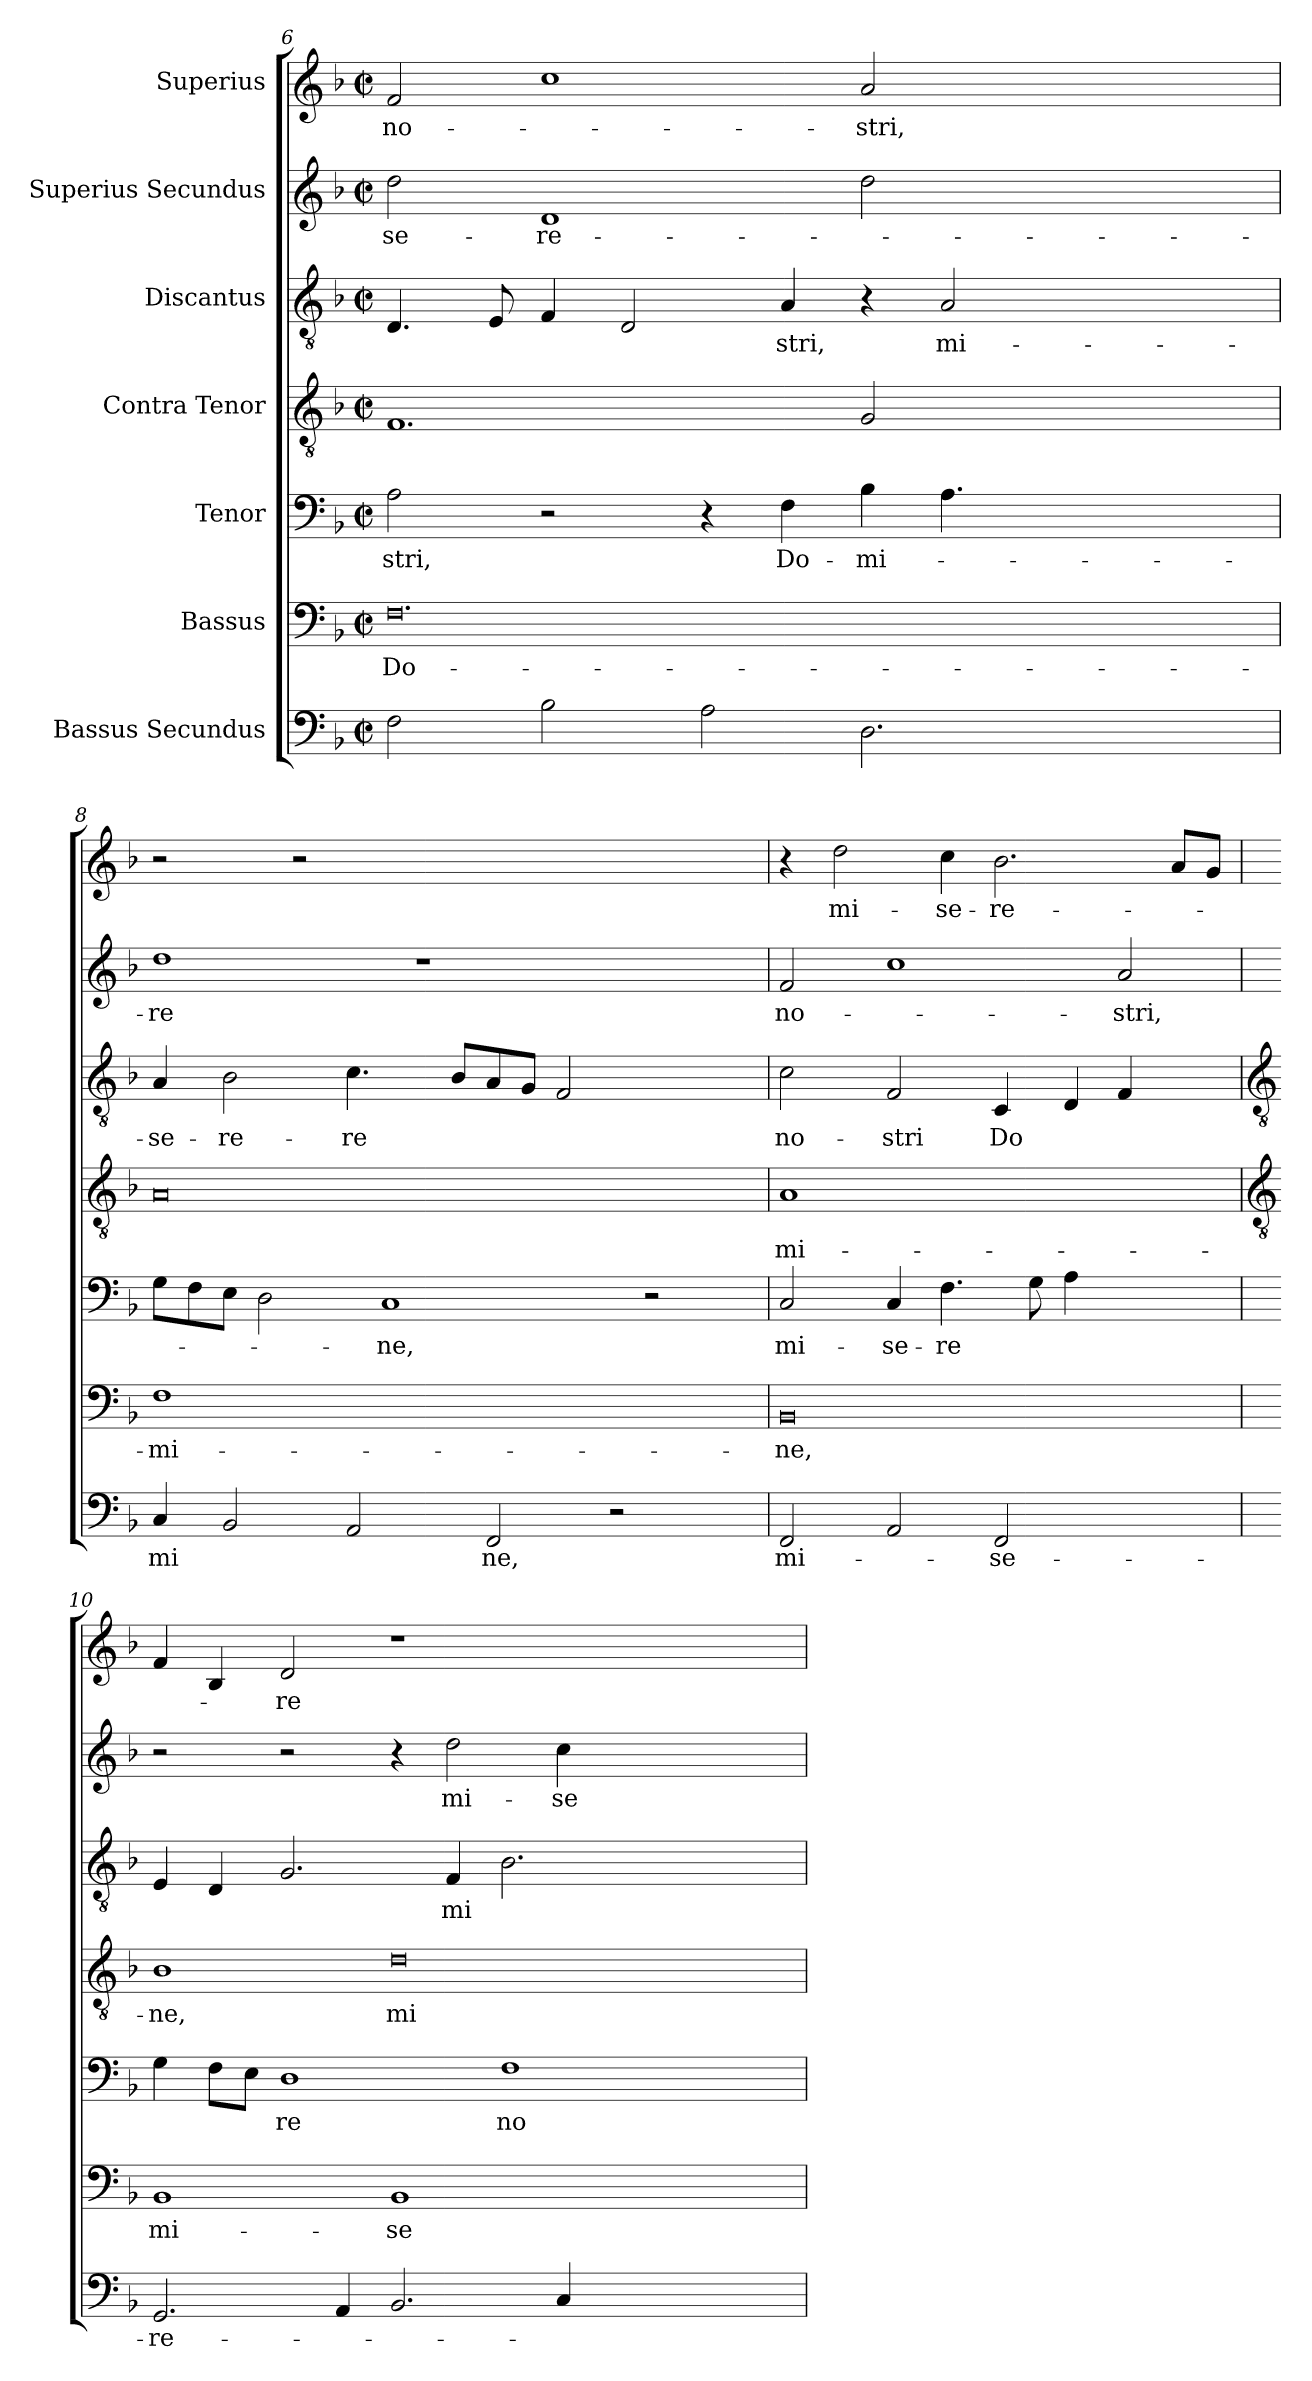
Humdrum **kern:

**kern	**text	**kern	**text	**kern	**text	**kern	**text	**kern	**text	**kern	**text	**kern	**text
*part7	*part7	*part6	*part6	*part5	*part5	*part4	*part4	*part3	*part3	*part2	*part2	*part1	*part1
*staff7	*staff7	*staff6	*staff6	*staff5	*staff5	*staff4	*staff4	*staff3	*staff3	*staff2	*staff2	*staff1	*staff1
*I"Bassus Secundus	*	*I"Bassus	*	*I"Tenor	*	*I"Contra Tenor	*	*I"Discantus	*	*I"Superius Secundus	*	*I"Superius	*
*clefF4	*	*clefF4	*	*clefF4	*	*clefGv2	*	*clefGv2	*	*clefG2	*	*clefG2	*
*k[b-]	*	*k[b-]	*	*k[b-]	*	*k[b-]	*	*k[b-]	*	*k[b-]	*	*k[b-]	*
*F:	*	*F:	*	*F:	*	*F:	*	*F:	*	*F:	*	*F:	*
*M4/2	*	*M4/2	*	*M4/2	*	*M4/2	*	*M4/2	*	*M4/2	*	*M4/2	*
*met(c|)	*	*met(c|)	*	*met(c|)	*	*met(c|)	*	*met(c|)	*	*met(c|)	*	*met(c|)	*
=6	=6	=6	=6	=6	=6	=6	=6	=6	=6	=6	=6	=6	=6
!	!	!	!LO:LY:b	!	!LO:LY:b	!	!	!	!	!	!LO:LY:b	!	!LO:LY:b
*	*	*	*	*	*	*	*	*	*	*	*	*^	*
2F	.	0.F	Do-	2A	-stri,	1.F	.	4.D	.	2dd	-se-	2f	1ryy	no-
.	.	.	.	.	.	.	.	8E	.	.	.	.	.	.
!	!	!	!	!	!	!	!	!	!	!	!LO:LY:b	!	!	!
2B-	.	.	.	2r	.	.	.	4F	.	1d	-re-	1cc	.	.
.	.	.	.	.	.	.	.	2D	.	.	.	.	.	.
2A	.	.	.	4r	.	.	.	.	.	.	.	.	0ryy	.
!	!	!	!	!	!LO:LY:b	!	!	!	!LO:LY:b	!	!	!	!	!
.	.	.	.	4F	Do-	.	.	4A	-stri,	.	.	.	.	.
!	!	!	!	!	!LO:LY:b	!	!	!	!	!	!	!	!	!LO:LY:b
2.D	.	.	.	4B-	-mi-	2G	.	4r	.	2dd	.	2a	.	-stri,
!	!	!	!	!	!	!	!	!	!LO:LY:b	!	!	!	!	!
.	.	.	.	4.A	.	.	.	2A	mi-	.	.	.	.	.
.	.	.	.	.	.	1ryy	.	.	.	1ryy	.	1ryy	.	.
.	.	.	.	2..ryy	.	.	.	.	.	.	.	.	.	.
2.ryy	.	.	.	.	.	.	.	2.ryy	.	.	.	.	.	.
=8	=8	=8	=8	=8	=8	=8	=8	=8	=8	=8	=8	=8	=8	=8
!	!LO:LY:b	!	!LO:LY:b	!	!	!	!	!	!LO:LY:b	!	!LO:LY:b	!	!	!
4C	mi	1F	-mi-	8GL	.	0A	.	4A	-se-	1dd	-re	2r	1ryy	.
.	.	.	.	8F	.	.	.	.	.	.	.	.	.	.
!	!	!	!	!	!	!	!	!	!LO:LY:b	!	!	!	!	!
2BB-	.	.	.	8EJ	.	.	.	2B-	-re-	.	.	.	.	.
.	.	.	.	2D	.	.	.	.	.	.	.	.	.	.
.	.	.	.	.	.	.	.	.	.	.	.	2r	.	.
!	!	!	!	!	!	!	!	!	!LO:LY:b	!	!	!	!	!
2AA	.	.	.	.	.	.	.	4.c	-re	.	.	.	.	.
!	!	!	!	!	!LO:LY:b	!	!	!	!	!	!	!	!	!
.	.	.	.	1C	-ne,	.	.	.	.	.	.	.	.	.
.	.	1ryy	.	.	.	.	.	.	.	1r	.	1ryy	4.ryy	.
.	.	.	.	.	.	.	.	8B-L	.	.	.	.	.	.
!	!LO:LY:b	!	!	!	!	!	!	!	!	!	!	!	!	!
2FF	ne,	.	.	.	.	.	.	8A	.	.	.	.	.	.
.	.	.	.	.	.	.	.	8GJ	.	.	.	.	1ryy	.
.	.	.	.	.	.	.	.	2F	.	.	.	.	.	.
2r	.	.	.	.	.	.	.	.	.	.	.	.	.	.
.	.	.	.	2r	.	.	.	.	.	.	.	.	.	.
.	.	4.ryy	.	.	.	4.ryy	.	4.ryy	.	4.ryy	.	4.ryy	.	.
8ryy	.	.	.	.	.	.	.	.	.	.	.	.	.	.
*	*	*	*	*	*	*	*	*	*	*	*	*v	*v	*
!!LO:LB:g=z
=9	=9	=9	=9	=9	=9	=9	=9	=9	=9	=9	=9	=9	=9
!	!LO:LY:b	!	!LO:LY:b	!	!LO:LY:b	!	!LO:LY:b	!	!LO:LY:b	!	!LO:LY:b	!	!
2FF	mi-	0BB-	-ne,	2C	mi-	1A	-mi-	2c	no-	2f	no-	4r	.
!	!	!	!	!	!	!	!	!	!	!	!	!	!LO:LY:b
.	.	.	.	.	.	.	.	.	.	.	.	2dd	mi-
!	!	!	!	!	!LO:LY:b	!	!	!	!LO:LY:b	!	!	!	!
2AA	.	.	.	4C	-se-	.	.	2F	-stri	1cc	.	.	.
!	!	!	!	!	!LO:LY:b	!	!	!	!	!	!	!	!LO:LY:b
.	.	.	.	4.F	-re	.	.	.	.	.	.	4cc	-se-
!	!LO:LY:b	!	!	!	!	!	!	!	!LO:LY:b	!	!	!	!LO:LY:b
2FF	-se-	.	.	.	.	1ryy	.	4C	Do	.	.	2.b-	-re-
.	.	.	.	8G	.	.	.	.	.	.	.	.	.
.	.	.	.	4A	.	.	.	4D	.	.	.	.	.
!	!	!	!	!	!	!	!	!	!	!	!LO:LY:b	!	!
2ryy	.	.	.	2ryy	.	.	.	4F	.	2a	-stri,	.	.
.	.	.	.	.	.	.	.	4ryy	.	.	.	8aL	.
.	.	.	.	.	.	.	.	.	.	.	.	8gJ	.
!!LO:LB:g=z
=10	=10	=10	=10	=10	=10	=10	=10	=10	=10	=10	=10	=10	=10
*	*	*	*	*	*	*clefGv2	*	*clefGv2	*	*	*	*	*
!	!LO:LY:b	!	!LO:LY:b	!	!	!	!LO:LY:b	!	!	!	!	!	!
2.GG	-re-	1BB-	mi-	4G	.	1B-	-ne,	4E	.	2r	.	4f	.
.	.	.	.	8FL	.	.	.	4D	.	.	.	4B-	.
.	.	.	.	8EJ	.	.	.	.	.	.	.	.	.
!	!	!	!	!	!LO:LY:b	!	!	!	!	!	!	!	!LO:LY:b
.	.	.	.	1D	re	.	.	2.G	.	2r	.	2d	-re
4AA	.	.	.	.	.	.	.	.	.	.	.	.	.
!	!	!	!LO:LY:b	!	!	!	!LO:LY:b	!	!	!	!	!	!
2.BB-	.	1BB-	-se-	.	.	0d	mi-	.	.	4r	.	1r	.
!	!	!	!	!	!	!	!	!	!LO:LY:b	!	!LO:LY:b	!	!
.	.	.	.	.	.	.	.	4F	mi	2dd	mi-	.	.
!	!	!	!	!	!LO:LY:b	!	!	!	!	!	!	!	!
.	.	.	.	1F	no-	.	.	2.B-	.	.	.	.	.
!	!	!	!	!	!	!	!	!	!	!	!LO:LY:b	!	!
4C	.	.	.	.	.	.	.	.	.	4cc	-se-	.	.
1ryy	.	1ryy	.	.	.	.	.	.	.	1ryy	.	1ryy	.
.	.	.	.	.	.	.	.	2.ryy	.	.	.	.	.
.	.	.	.	2ryy	.	.	.	.	.	.	.	.	.
=	=	=	=	=	=	=	=	=	=	=	=	=	=
*-	*-	*-	*-	*-	*-	*-	*-	*-	*-	*-	*-	*-	*-
